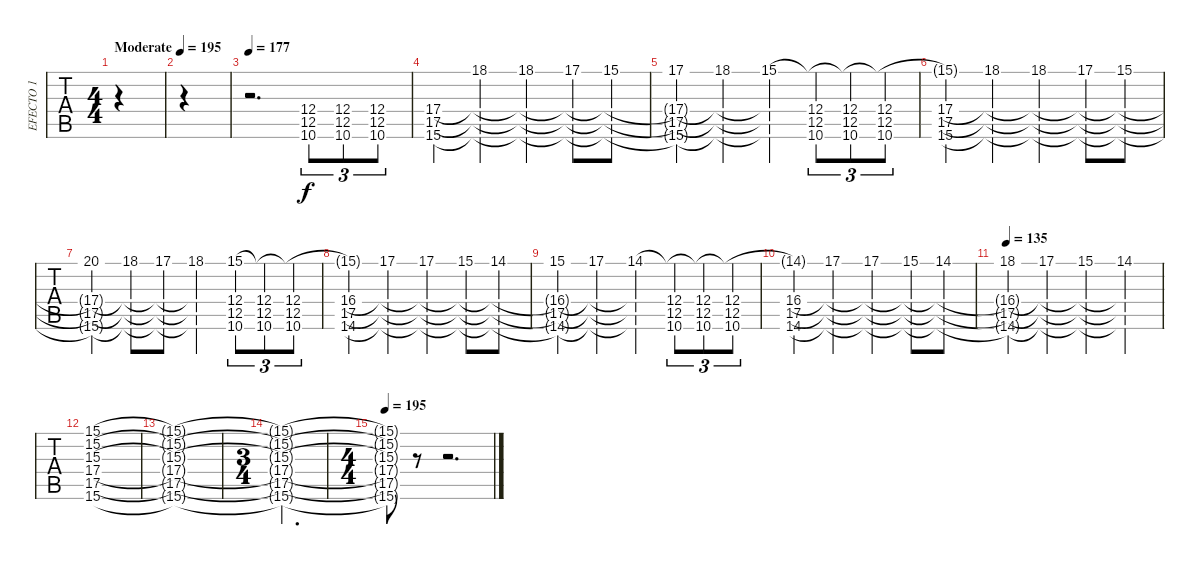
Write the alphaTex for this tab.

\track ("EFECTO 1" "EFECTO 1") {instrument pad4choir}
\staff {tabs}
\tuning (Eb4 Bb3 Gb3 Db3 Ab2 Eb2) {hide}
\ts (4 4)
\tempo (195 "Moderate")
\clef g2
\ks c
|
|
\tempo 177
r.2{d} (12.4 12.5 10.6).8{tu (3 2)} (12.4 12.5 10.6).8{tu (3 2)} (12.4 12.5 10.6).8{tu (3 2)} |
(17.4 17.5 15.6).4 (18.1 17.4{t} 17.5{t} 15.6{t}).4 (18.1 17.4{t} 17.5{t} 15.6{t}).4 (17.1 17.4{t} 17.5{t} 15.6{t}).8 (15.1 17.4{t} 17.5{t} 15.6{t}).8 |
(17.1 17.4{t} 17.5{t} 15.6{t}).4 (18.1 17.4{t} 17.5{t} 15.6{t}).4 (15.1 17.4{t} 17.5{t} 15.6{t}).4 (15.1{t} 12.4 12.5 10.6).8{tu (3 2)} (15.1{t} 12.4 12.5 10.6).8{tu (3 2)} (15.1{t} 12.4 12.5 10.6).8{tu (3 2)} |
(15.1{t} 17.4 17.5 15.6).4 (18.1 17.4{t} 17.5{t} 15.6{t}).4 (18.1 17.4{t} 17.5{t} 15.6{t}).4 (17.1 17.4{t} 17.5{t} 15.6{t}).8 (15.1 17.4{t} 17.5{t} 15.6{t}).8 |
(20.1 17.4{t} 17.5{t} 15.6{t}).4 (18.1 17.4{t} 17.5{t} 15.6{t}).8 (17.1 17.4{t} 17.5{t} 15.6{t}).8 (18.1 17.4{t} 17.5{t} 15.6{t}).4 (15.1 12.4 12.5 10.6).8{tu (3 2)} (15.1{t} 12.4 12.5 10.6).8{tu (3 2)} (15.1{t} 12.4 12.5 10.6).8{tu (3 2)} |
(15.1{t} 16.4 17.5 14.6).4 (17.1 16.4{t} 17.5{t} 14.6{t}).4 (17.1 16.4{t} 17.5{t} 14.6{t}).4 (15.1 16.4{t} 17.5{t} 14.6{t}).8 (14.1 16.4{t} 17.5{t} 14.6{t}).8 |
(15.1 16.4{t} 17.5{t} 14.6{t}).4 (17.1 16.4{t} 17.5{t} 14.6{t}).4 (14.1 16.4{t} 17.5{t} 14.6{t}).4 (14.1{t} 12.4 12.5 10.6).8{tu (3 2)} (14.1{t} 12.4 12.5 10.6).8{tu (3 2)} (14.1{t} 12.4 12.5 10.6).8{tu (3 2)} |
(14.1{t} 16.4 17.5 14.6).4 (17.1 16.4{t} 17.5{t} 14.6{t}).4 (17.1 16.4{t} 17.5{t} 14.6{t}).4 (15.1 16.4{t} 17.5{t} 14.6{t}).8 (14.1 16.4{t} 17.5{t} 14.6{t}).8 |
\tempo 135
(18.1 16.4{t} 17.5{t} 14.6{t}).4 (17.1 16.4{t} 17.5{t} 14.6{t}).4 (15.1 16.4{t} 17.5{t} 14.6{t}).4 (14.1 16.4{t} 17.5{t} 14.6{t}).4 |
(15.1 15.2 15.3 17.4 17.5 15.6).1 |
(15.1{t} 15.2{t} 15.3{t} 17.4{t} 17.5{t} 15.6{t}).1 |
\ts (3 4)
(15.1{t} 15.2{t} 15.3{t} 17.4{t} 17.5{t} 15.6{t}).2{d} |
\ts (4 4)
\tempo 195
(15.1{t} 15.2{t} 15.3{t} 17.4{t} 17.5{t} 15.6{t}).8 r.8 r.2{d}
